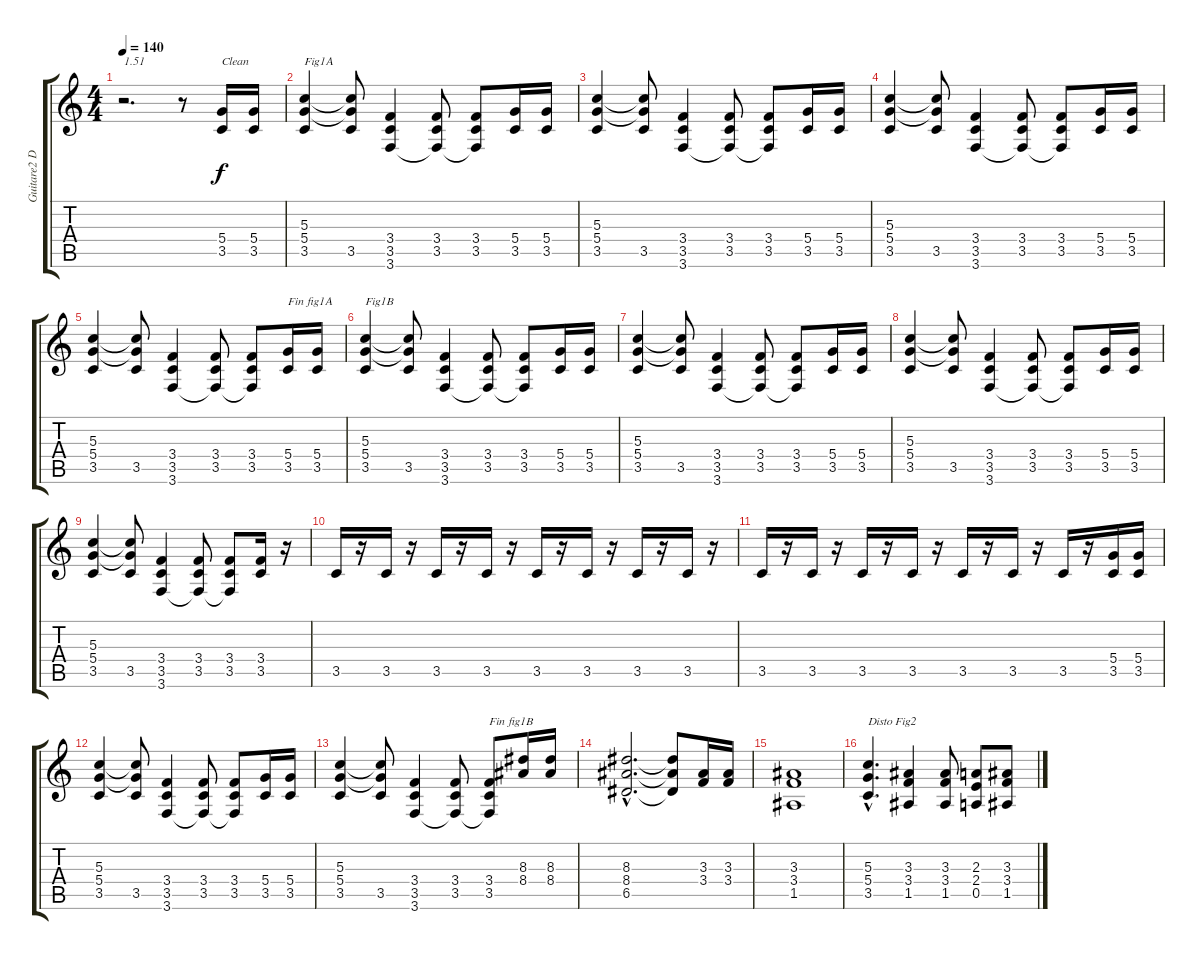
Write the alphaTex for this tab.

\track ("Guitare2 Dr-D" "Guitare2 D") {instrument electricguitarjazz}
\staff {score tabs}
\tuning (E4 B3 G3 D3 A2 D2) {hide}
\ts (4 4)
\tempo 140
\clef g2
\ks c
r.2{d txt "1.51" dy f} r.8 (5.4 3.5).16{txt "Clean" instrument electricguitarjazz} (5.4 3.5).16 |
(5.3 5.4 3.5).4{txt "Fig1A"} (5.3{t} 5.4{t} 3.5).8 (3.4 3.5 3.6).4 (3.4 3.5 3.6{t}).8 (3.4 3.5 3.6{t}).8 (5.4 3.5).16 (5.4 3.5).16 |
(5.3 5.4 3.5).4 (5.3{t} 5.4{t} 3.5).8 (3.4 3.5 3.6).4 (3.4 3.5 3.6{t}).8 (3.4 3.5 3.6{t}).8 (5.4 3.5).16 (5.4 3.5).16 |
(5.3 5.4 3.5).4 (5.3{t} 5.4{t} 3.5).8 (3.4 3.5 3.6).4 (3.4 3.5 3.6{t}).8 (3.4 3.5 3.6{t}).8 (5.4 3.5).16 (5.4 3.5).16 |
(5.3 5.4 3.5).4 (5.3{t} 5.4{t} 3.5).8 (3.4 3.5 3.6).4 (3.4 3.5 3.6{t}).8 (3.4 3.5 3.6{t}).8 (5.4 3.5).16{txt "Fin fig1A"} (5.4 3.5).16 |
(5.3 5.4 3.5).4{txt "Fig1B"} (5.3{t} 5.4{t} 3.5).8 (3.4 3.5 3.6).4 (3.4 3.5 3.6{t}).8 (3.4 3.5 3.6{t}).8 (5.4 3.5).16 (5.4 3.5).16 |
(5.3 5.4 3.5).4 (5.3{t} 5.4{t} 3.5).8 (3.4 3.5 3.6).4 (3.4 3.5 3.6{t}).8 (3.4 3.5 3.6{t}).8 (5.4 3.5).16 (5.4 3.5).16 |
(5.3 5.4 3.5).4 (5.3{t} 5.4{t} 3.5).8 (3.4 3.5 3.6).4 (3.4 3.5 3.6{t}).8 (3.4 3.5 3.6{t}).8 (5.4 3.5).16 (5.4 3.5).16 |
(5.3 5.4 3.5).4 (5.3{t} 5.4{t} 3.5).8 (3.4 3.5 3.6).4 (3.4 3.5 3.6{t}).8 (3.4 3.5 3.6{t}).8 (3.4 3.5).16 r.16 |
3.5.16 r.16 3.5.16 r.16 3.5.16 r.16 3.5.16 r.16 3.5.16 r.16 3.5.16 r.16 3.5.16 r.16 3.5.16 r.16 |
3.5.16 r.16 3.5.16 r.16 3.5.16 r.16 3.5.16 r.16 3.5.16 r.16 3.5.16 r.16 3.5.16 r.16 (5.4 3.5).16 (5.4 3.5).16 |
(5.3 5.4 3.5).4 (5.3{t} 5.4{t} 3.5).8 (3.4 3.5 3.6).4 (3.4 3.5 3.6{t}).8 (3.4 3.5 3.6{t}).8 (5.4 3.5).16 (5.4 3.5).16 |
(5.3 5.4 3.5).4 (5.3{t} 5.4{t} 3.5).8 (3.4 3.5 3.6).4 (3.4 3.5 3.6{t}).8 (3.4 3.5 3.6{t}).8{txt "Fin fig1B"} (8.3 8.4).16 (8.3 8.4).16 |
(8.3{hac} 8.4{hac} 6.5{hac}).2{d} (8.3{t} 8.4{t} 6.5{t}).8 (3.3 3.4).16 (3.3 3.4).16 |
(3.3 3.4 1.5).1 |
(5.3{hac} 5.4{hac} 3.5{hac}).4{d txt "Disto Fig2" instrument distortionguitar} (3.3 3.4 1.5).4 (3.3 3.4 1.5).8 (2.3 2.4 0.5).8 (3.3 3.4 1.5).8
